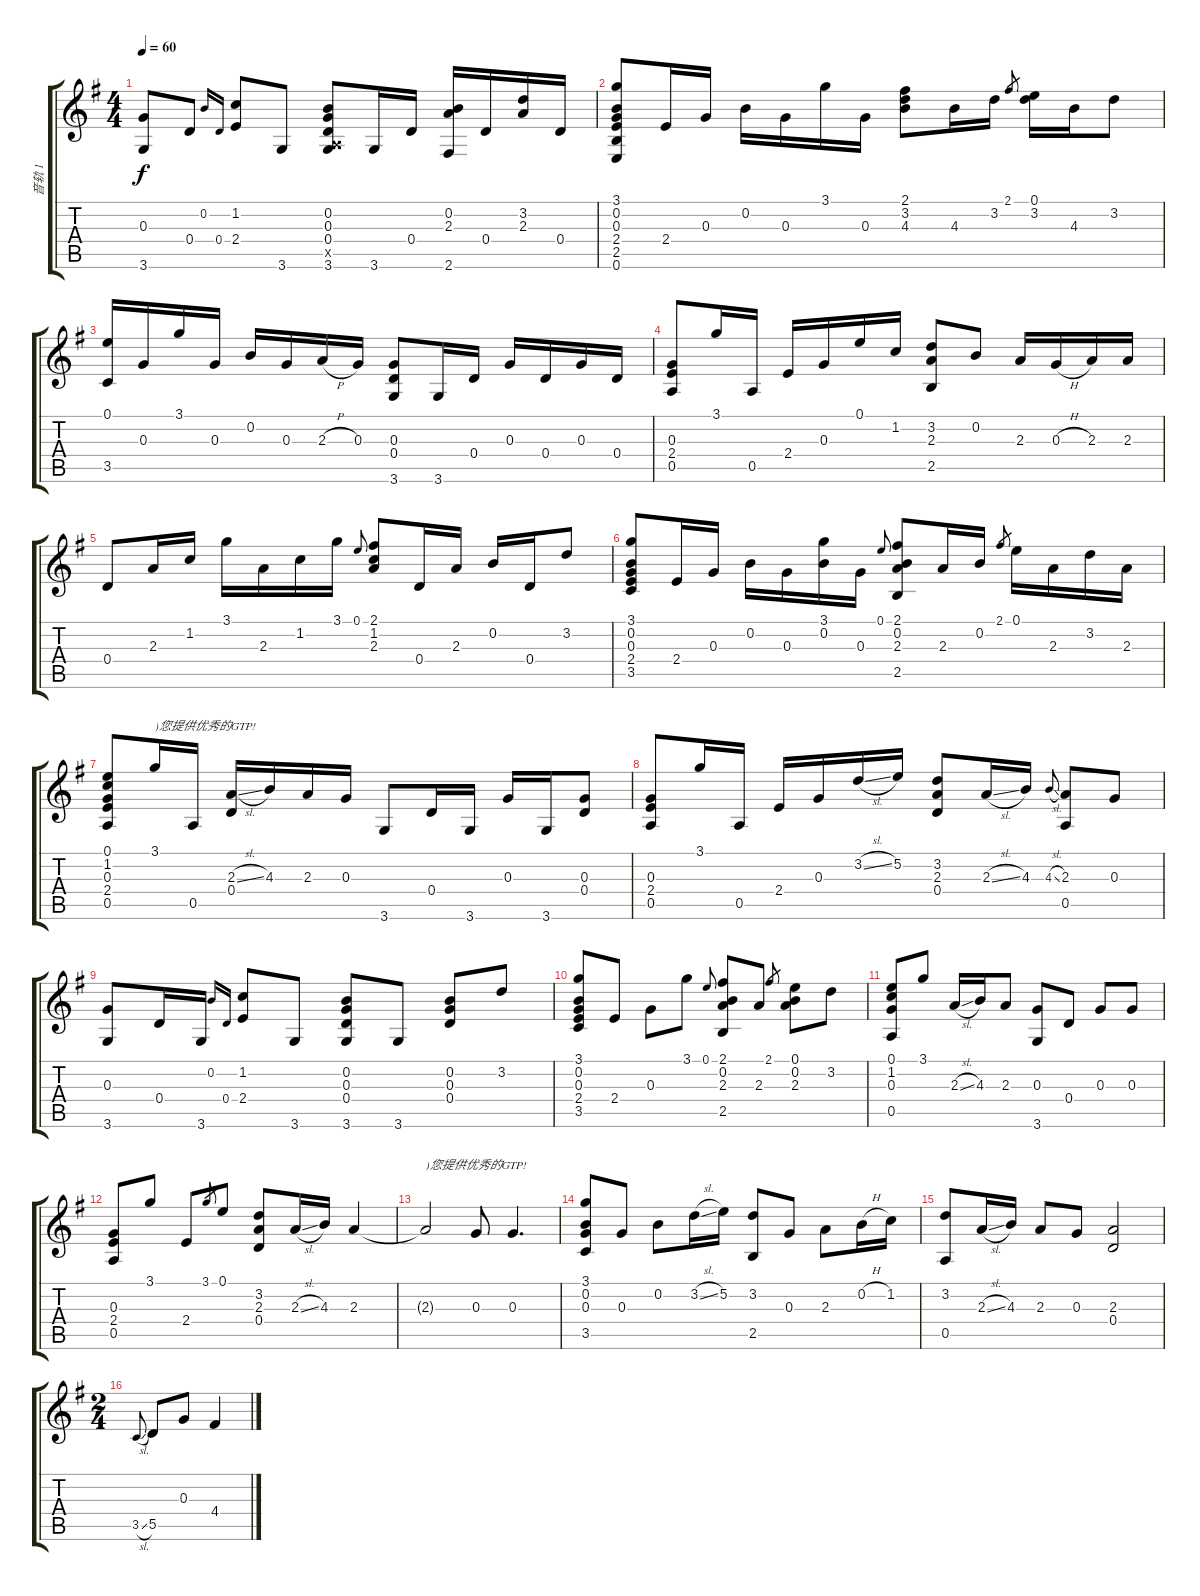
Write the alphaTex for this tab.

\track ("音轨 1" "音轨 1") {instrument acousticguitarsteel}
\staff {score tabs}
\tuning (E4 B3 G3 D3 A2 E2) {hide}
\ts (4 4)
\tempo 60
\clef g2
\ks g
(0.3 3.6).8{dy f} 0.4.8 0.2.16{gr onbeat} 0.4.16{gr onbeat} (1.2 2.4).8 3.6.8 (0.2 0.3 0.4 0.5{x} 3.6).8 3.6.16 0.4.16 (0.2 2.3 2.6).16 0.4.16 (3.2 2.3).16 0.4.16 |
(3.1 0.2 0.3 2.4 2.5 0.6).8 2.4.16 0.3.16 0.2.16 0.3.16 3.1.16 0.3.16 (2.1 3.2 4.3).8 4.3.16 3.2.16 2.1.8{gr} (0.1 3.2).16 4.3.16 3.2.8 |
(0.1 3.5).16 0.3.16 3.1.16 0.3.16 0.2.16 0.3.16 2.3{h}.16 0.3.16 (0.3 0.4 3.6).8 3.6.16 0.4.16 0.3.16 0.4.16 0.3.16 0.4.16 |
(0.3 2.4 0.5).8 3.1.16 0.5.16 2.4.16 0.3.16 0.1.16 1.2.16 (3.2 2.3 2.5).8 0.2.8 2.3.16 0.3{h}.16 2.3.16 2.3.16 |
0.4.8 2.3.16 1.2.16 3.1.16 2.3.16 1.2.16 3.1.16 0.1.8{gr onbeat} (2.1 1.2 2.3).8 0.4.16 2.3.16 0.2.16 0.4.16 3.2.8 |
(3.1 0.2 0.3 2.4 3.5).8 2.4.16 0.3.16 0.2.16 0.3.16 (3.1 0.2).16 0.3.16 0.1.8{gr onbeat} (2.1 0.2 2.3 2.5).8 2.3.16 0.2.16 2.1.8{gr} 0.1.16 2.3.16 3.2.16 2.3.16 |
(0.1 1.2 0.3 2.4 0.5).8 3.1.16{txt ")您提供优秀的GTP!"} 0.5.16 (2.3{sl} 0.4).16 4.3.16 2.3.16 0.3.16 3.6.8 0.4.16 3.6.16 0.3.16 3.6.16 (0.3 0.4).8 |
(0.3 2.4 0.5).8 3.1.16 0.5.16 2.4.16 0.3.16 3.2{sl}.16 5.2.16 (3.2 2.3 0.4).8 2.3{sl}.16 4.3.16 4.3{sl}.8{gr onbeat} (2.3 0.5).8 0.3.8 |
(0.3 3.6).8 0.4.16 3.6.16 0.2.16{gr onbeat} 0.4.16{gr onbeat} (1.2 2.4).8 3.6.8 (0.2 0.3 0.4 3.6).8 3.6.8 (0.2 0.3 0.4).8 3.2.8 |
(3.1 0.2 0.3 2.4 3.5).8 2.4.8 0.3.8 3.1.8 0.1.8{gr onbeat} (2.1 0.2 2.3 2.5).8 2.3.8 2.1.8{gr} (0.1 0.2 2.3).8 3.2.8 |
(0.1 1.2 0.3 0.5).8 3.1.8 2.3{sl}.16 4.3.16 2.3.8 (0.3 3.6).8 0.4.8 0.3.8 0.3.8 |
(0.3 2.4 0.5).8 3.1.8 2.4.8 3.1.8{gr} 0.1.8 (3.2 2.3 0.4).8 2.3{sl}.16 4.3.16 2.3.4 |
2.3{t}.2{txt ")您提供优秀的GTP!"} 0.3.8 0.3.4{d} |
(3.1 0.2 0.3 3.5).8 0.3.8 0.2.8 3.2{sl}.16 5.2.16 (3.2 2.5).8 0.3.8 2.3.8 0.2{h}.16 1.2.16 |
(3.2 0.5).8 2.3{sl}.16 4.3.16 2.3.8 0.3.8 (2.3 0.4).2 |
\ts (2 4)
3.5{sl}.8{gr onbeat} 5.5.8 0.3.8 4.4.4
